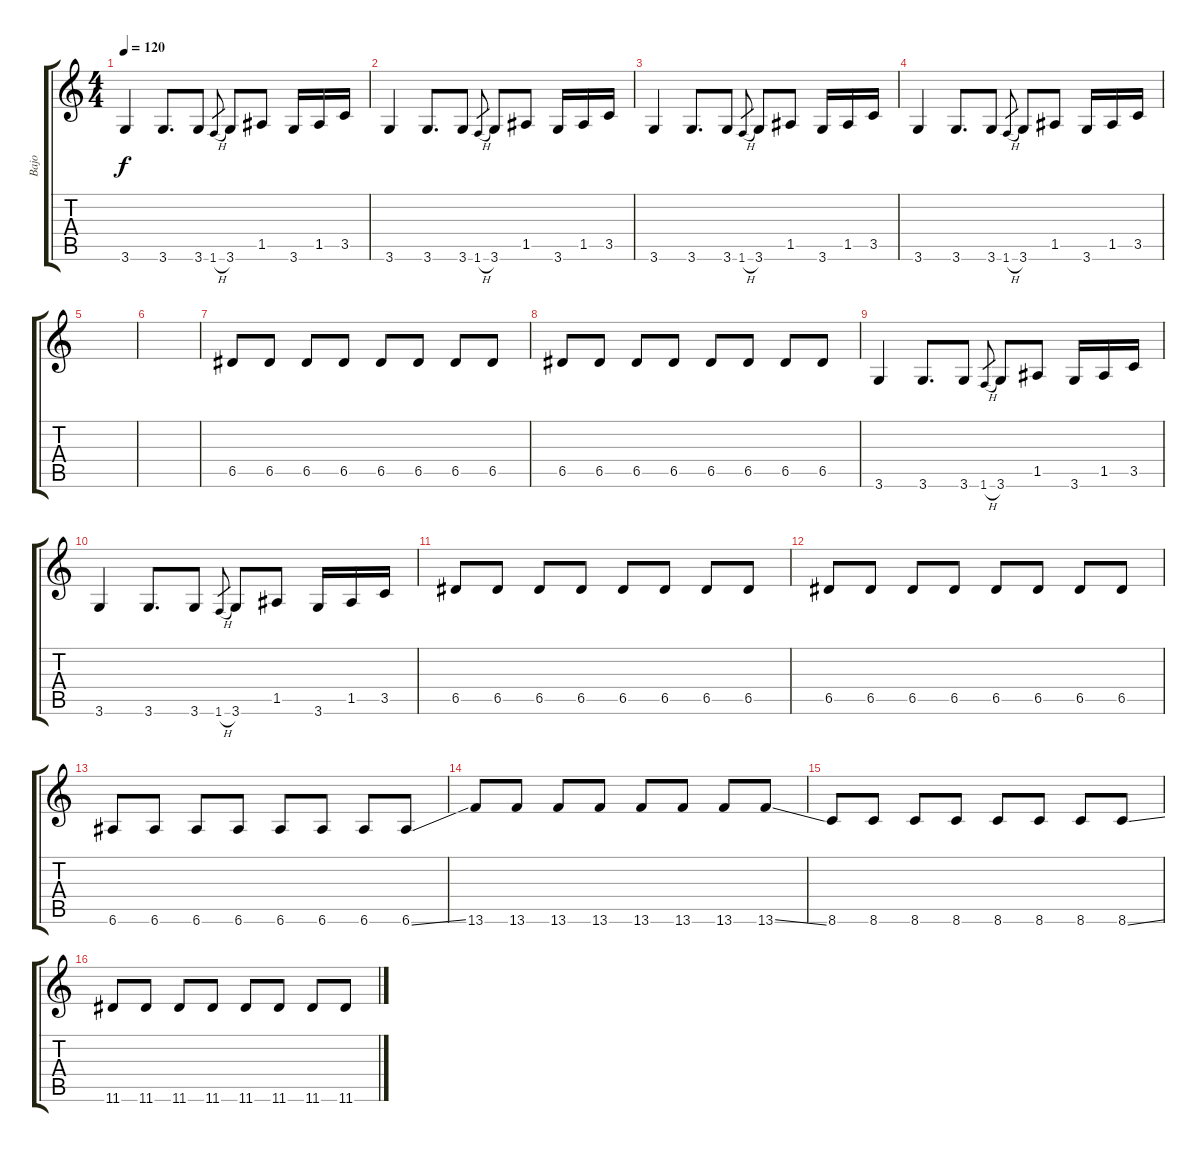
\track ("Bajo" "Bajo") {instrument electricbassfinger}
\staff {score tabs}
\tuning (E4 B3 G3 D3 A2 E2) {hide}
\ts (4 4)
\tempo 120
\clef g2
\ks c
3.6.4{dy f} 3.6.8{d} 3.6.8 1.6{h}.8{gr} 3.6.8 1.5.8 3.6.16 1.5.16 3.5.16 |
3.6.4 3.6.8{d} 3.6.8 1.6{h}.8{gr} 3.6.8 1.5.8 3.6.16 1.5.16 3.5.16 |
3.6.4 3.6.8{d} 3.6.8 1.6{h}.8{gr} 3.6.8 1.5.8 3.6.16 1.5.16 3.5.16 |
3.6.4 3.6.8{d} 3.6.8 1.6{h}.8{gr} 3.6.8 1.5.8 3.6.16 1.5.16 3.5.16 |
|
|
6.5.8 6.5.8 6.5.8 6.5.8 6.5.8 6.5.8 6.5.8 6.5.8 |
6.5.8 6.5.8 6.5.8 6.5.8 6.5.8 6.5.8 6.5.8 6.5.8 |
3.6.4 3.6.8{d} 3.6.8 1.6{h}.8{gr} 3.6.8 1.5.8 3.6.16 1.5.16 3.5.16 |
3.6.4 3.6.8{d} 3.6.8 1.6{h}.8{gr} 3.6.8 1.5.8 3.6.16 1.5.16 3.5.16 |
6.5.8 6.5.8 6.5.8 6.5.8 6.5.8 6.5.8 6.5.8 6.5.8 |
6.5.8 6.5.8 6.5.8 6.5.8 6.5.8 6.5.8 6.5.8 6.5.8 |
6.6.8 6.6.8 6.6.8 6.6.8 6.6.8 6.6.8 6.6.8 6.6{ss}.8 |
13.6.8 13.6.8 13.6.8 13.6.8 13.6.8 13.6.8 13.6.8 13.6{ss}.8 |
8.6.8 8.6.8 8.6.8 8.6.8 8.6.8 8.6.8 8.6.8 8.6{ss}.8 |
11.6.8 11.6.8 11.6.8 11.6.8 11.6.8 11.6.8 11.6.8 11.6.8
